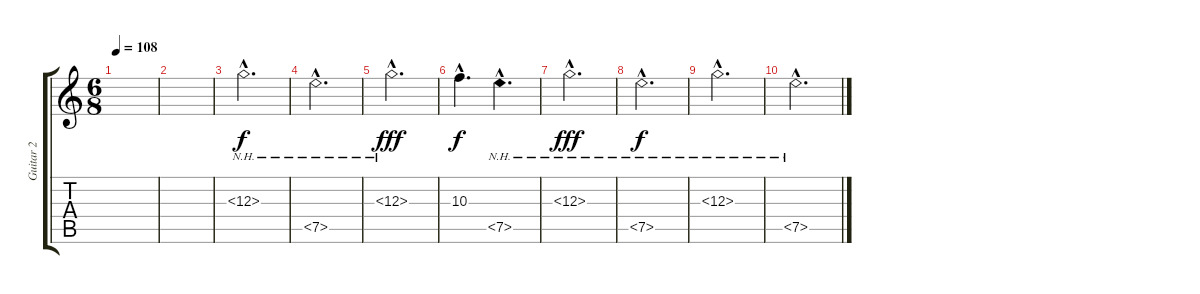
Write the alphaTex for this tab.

\track ("Guitar 2" "Guitar 2") {instrument electricguitarjazz}
\staff {score tabs}
\tuning (E4 B3 G3 D3 A2 E2) {hide}
\ts (6 8)
\tempo 108
\clef g2
\ks c
|
|
12.3{nh hac}.2{d} |
7.5{nh hac}.2{d} |
12.3{nh hac}.2{d dy fff} |
10.3{hac}.4{d dy f} 7.5{nh hac}.4{d} |
12.3{nh hac}.2{d dy fff} |
7.5{nh hac}.2{d dy f} |
12.3{nh hac}.2{d} |
7.5{nh hac}.2{d}
